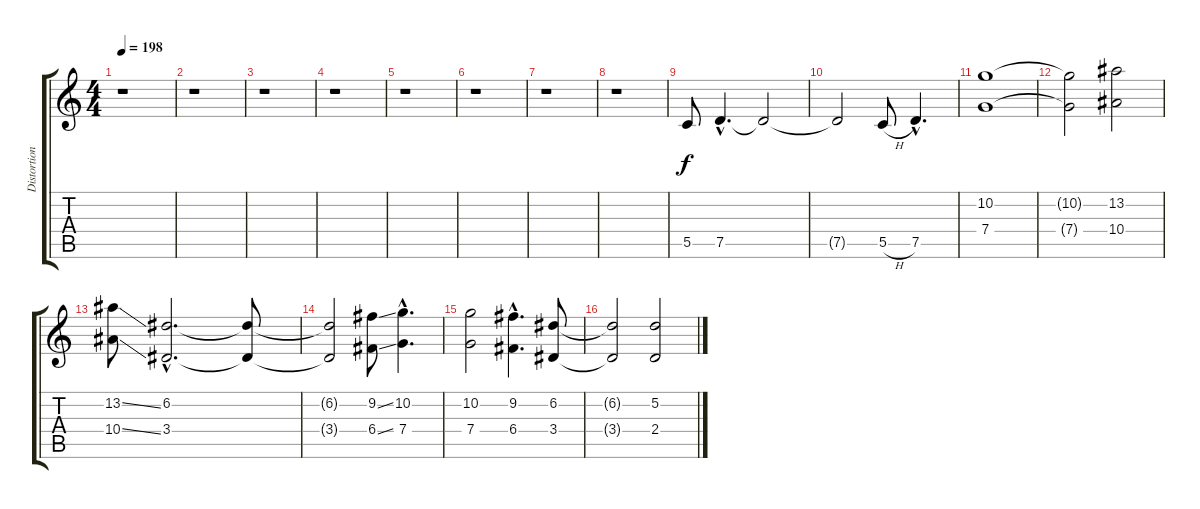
\track ("Distortion Guitar 2" "Distortion") {instrument distortionguitar}
\staff {score tabs}
\tuning (D4 A3 F3 C3 G2 D2) {hide}
\ts (4 4)
\tempo 198
\clef g2
\ks c
r.1{dy f} |
r.1 |
r.1 |
r.1 |
r.1 |
r.1 |
r.1 |
r.1 |
5.5.8{volume 16 balance 4 instrument overdrivenguitar} 7.5{hac}.4{d} 7.5{t}.2 |
7.5{t}.2 5.5{h}.8 7.5{hac}.4{d} |
(10.2 7.4).1 |
(10.2{t} 7.4{t}).2 (13.2 10.4).2 |
(13.2{ss} 10.4{ss}).8 (6.2{hac} 3.4{hac}).2{d} (6.2{t} 3.4{t}).8 |
(6.2{t} 3.4{t}).2 (9.2{ss} 6.4{ss}).8 (10.2{hac} 7.4{hac}).4{d} |
(10.2 7.4).2 (9.2{hac} 6.4{hac}).4{d} (6.2 3.4).8 |
(6.2{t} 3.4{t}).2 (5.2 2.4).2
